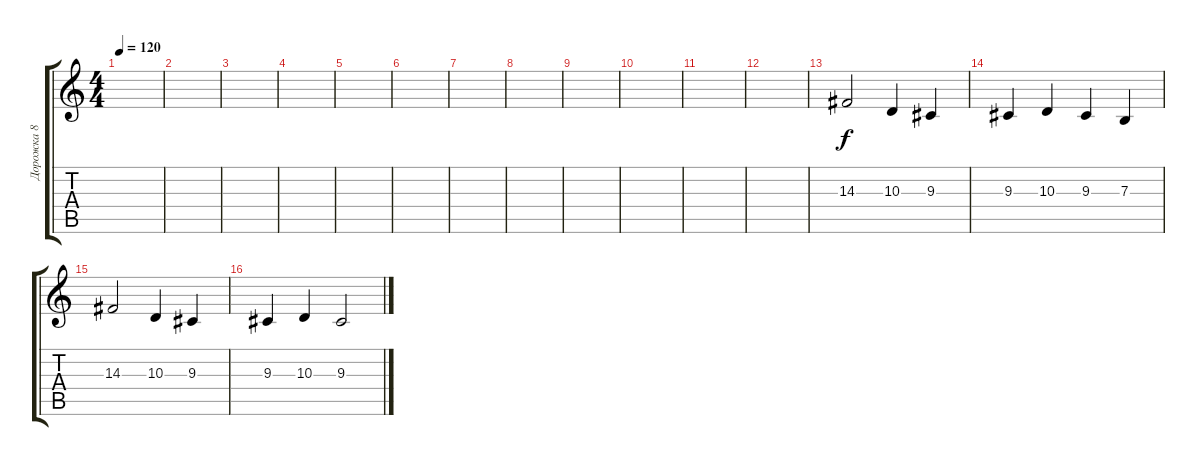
\track ("Дорожка 8" "Дорожка 8") {instrument choiraahs}
\staff {score tabs}
\tuning (Db4 Ab3 E3 B2 Gb2 B1) {hide}
\ts (4 4)
\tempo 120
\clef g2
\ks c
|
|
|
|
|
|
|
|
|
|
|
|
14.3.2 10.3.4 9.3.4 |
9.3.4 10.3.4 9.3.4 7.3.4 |
14.3.2 10.3.4 9.3.4 |
9.3.4 10.3.4 9.3.2
